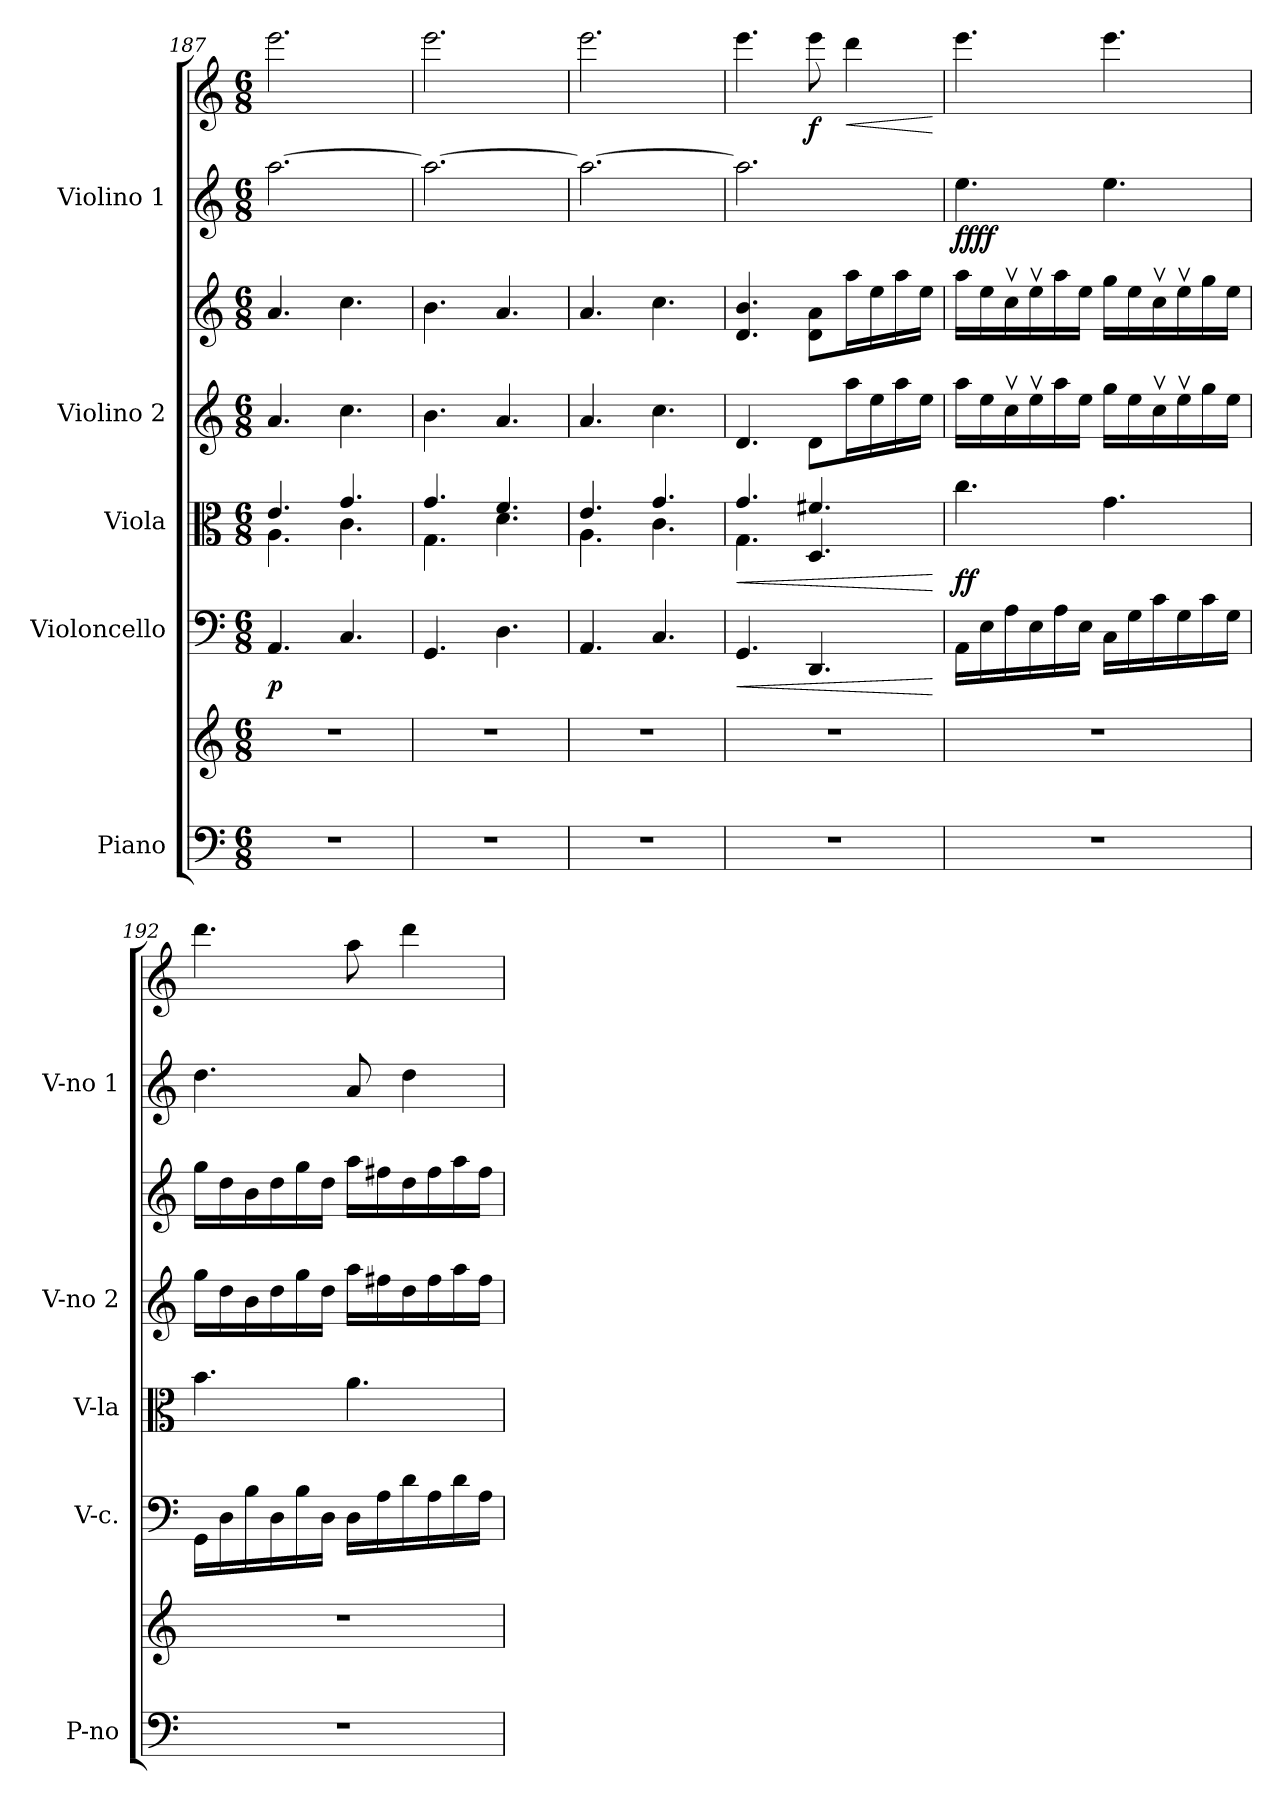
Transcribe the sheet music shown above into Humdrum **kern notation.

**kern	**kern	**kern	**dynam	**kern	**dynam	**kern	**kern	**kern	**kern	**dynam
*part5	*part5	*part4	*part4	*part3	*part3	*part2	*part2	*part1	*part1	*part1
*staff8	*staff7	*staff6	*staff6	*staff5	*staff5	*staff4	*staff3	*staff2	*staff1	*staff1/2
*I"Piano	*	*I"Violoncello	*	*I"Viola	*	*I"Violino 2	*	*I"Violino 1	*	*
*I'P-no	*	*I'V-c.	*	*I'V-la	*	*I'V-no 2	*	*I'V-no 1	*	*
*clefF4	*clefG2	*clefF4	*	*clefC3	*	*clefG2	*clefG2	*clefG2	*clefG2	*
*k[]	*k[]	*k[]	*	*k[]	*	*k[]	*k[]	*k[]	*k[]	*
*M6/8	*M6/8	*M6/8	*	*M6/8	*	*M6/8	*M6/8	*M6/8	*M6/8	*
=187	=187	=187	=187	=187	=187	=187	=187	=187	=187	=187
*	*	*	*	*^	*	*	*	*	*	*
!	!	!	!LO:DY:b	!	!	!	!	!	!	!	!
2.r	2.r	4.AA/	p	4.e/	4.A\	.	4.a/	4.a/	[2.aa\	2.eee\	.
.	.	4.C/	.	4.g/	4.c\	.	4.cc\	4.cc\	.	.	.
=188	=188	=188	=188	=188	=188	=188	=188	=188	=188	=188	=188
2.r	2.r	4.GG/	.	4.g/	4.G\	.	4.b\	4.b\	2.aa\_	2.eee\	.
.	.	4.D\	.	4.f/	4.d\	.	4.a/	4.a/	.	.	.
!!LO:PB:g=z
=189	=189	=189	=189	=189	=189	=189	=189	=189	=189	=189	=189
2.r	2.r	4.AA/	.	4.e/	4.A\	.	4.a/	4.a/	2.aa\_	2.eee\	.
.	.	4.C/	.	4.g/	4.c\	.	4.cc\	4.cc\	.	.	.
=190	=190	=190	=190	=190	=190	=190	=190	=190	=190	=190	=190
!	!	!	!LO:HP:b	!	!	!LO:HP:b	!	!	!	!	!
2.r	2.r	4.GG/	<	4.g/	4.G\	<	4.d/	4.d/ 4.b/	2.aa\]	4.eee\	.
!	!	!	!	!	!	!	!	!	!	!	!LO:DY:b
.	.	4.DD/	.	4.f#X/	4.D/	.	8d\L	8d\ 8a\L	.	8eee\	f
!	!	!	!	!	!	!	!	!	!	!	!LO:HP:b
.	.	.	.	.	.	.	16aa\L	16aa\L	.	4ddd\	<
.	.	.	.	.	.	.	16ee\	16ee\	.	.	.
.	.	.	.	.	.	.	16aa\	16aa\	.	.	.
.	.	.	.	.	.	.	16ee\JJ	16ee\JJ	.	.	.
*	*	*	*	*v	*v	*	*	*	*	*	*
.	.	.	[	.	[	.	.	.	.	[
=191	=191	=191	=191	=191	=191	=191	=191	=191	=191	=191
!	!	!	!	!	!LO:DY:b	!	!	!	!	!LO:DY:b=2
!	!	!	!	!	!	!	!	!	!	!LO:DY:n=1:b
2.r	2.r	16AA\LL	.	4.cc\	ff	16aa\LL	16aa\LL	4.ee\	4.eee\	ff ff
.	.	16E\	.	.	.	16ee\	16ee\	.	.	.
.	.	16A\	.	.	.	16ccv\	16ccv\	.	.	.
.	.	16E\	.	.	.	16eev\	16eev\	.	.	.
.	.	16A\	.	.	.	16aa\	16aa\	.	.	.
.	.	16E\JJ	.	.	.	16ee\JJ	16ee\JJ	.	.	.
.	.	16C\LL	.	4.g\	.	16gg\LL	16gg\LL	4.ee\	4.eee\	.
.	.	16G\	.	.	.	16ee\	16ee\	.	.	.
.	.	16c\	.	.	.	16ccv\	16ccv\	.	.	.
.	.	16G\	.	.	.	16eev\	16eev\	.	.	.
.	.	16c\	.	.	.	16gg\	16gg\	.	.	.
.	.	16G\JJ	.	.	.	16ee\JJ	16ee\JJ	.	.	.
=192	=192	=192	=192	=192	=192	=192	=192	=192	=192	=192
2.r	2.r	16GG\LL	.	4.b\	.	16gg\LL	16gg\LL	4.dd\	4.ddd\	.
.	.	16D\	.	.	.	16dd\	16dd\	.	.	.
.	.	16B\	.	.	.	16b\	16b\	.	.	.
.	.	16D\	.	.	.	16dd\	16dd\	.	.	.
.	.	16B\	.	.	.	16gg\	16gg\	.	.	.
.	.	16D\JJ	.	.	.	16dd\JJ	16dd\JJ	.	.	.
.	.	16D\LL	.	4.a\	.	16aa\LL	16aa\LL	8a/	8aa\	.
.	.	16A\	.	.	.	16ff#X\	16ff#X\	.	.	.
.	.	16d\	.	.	.	16dd\	16dd\	4dd\	4ddd\	.
.	.	16A\	.	.	.	16ff#\	16ff#\	.	.	.
.	.	16d\	.	.	.	16aa\	16aa\	.	.	.
.	.	16A\JJ	.	.	.	16ff#\JJ	16ff#\JJ	.	.	.
=	=	=	=	=	=	=	=	=	=	=
*-	*-	*-	*-	*-	*-	*-	*-	*-	*-	*-
